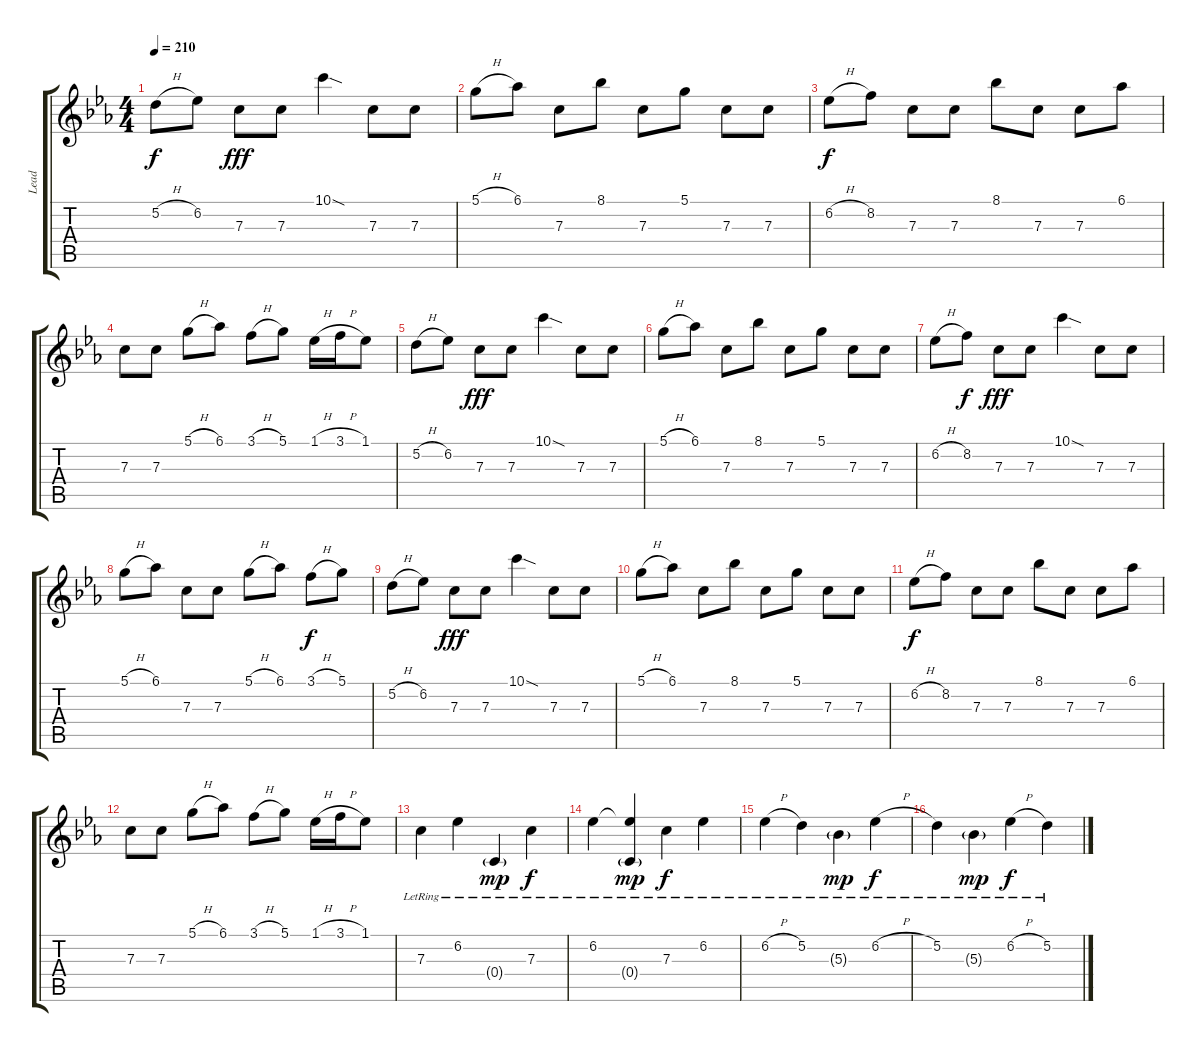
\track ("Lead" "Lead") {instrument overdrivenguitar}
\staff {score tabs}
\tuning (D4 A3 F3 C3 G2 C2) {hide}
\ts (4 4)
\tempo 210
\clef g2
\ks cminor
5.2{h}.8{dy f} 6.2.8 7.3.8{dy fff} 7.3.8 10.1{sod}.4 7.3.8 7.3.8 |
5.1{h}.8 6.1.8 7.3.8 8.1.8 7.3.8 5.1.8 7.3.8 7.3.8 |
6.2{h}.8{dy f} 8.2.8 7.3.8 7.3.8 8.1.8 7.3.8 7.3.8 6.1.8 |
7.3.8 7.3.8 5.1{h}.8 6.1.8 3.1{h}.8 5.1.8 1.1{h}.16 3.1{h}.16 1.1.8 |
5.2{h}.8{volume 13} 6.2.8 7.3.8{dy fff} 7.3.8 10.1{sod}.4 7.3.8 7.3.8 |
5.1{h}.8 6.1.8 7.3.8 8.1.8 7.3.8 5.1.8 7.3.8 7.3.8 |
6.2{h}.8 8.2.8{dy f} 7.3.8{dy fff} 7.3.8 10.1{sod}.4 7.3.8 7.3.8 |
5.1{h}.8 6.1.8 7.3.8 7.3.8 5.1{h}.8 6.1.8 3.1{h}.8{dy f} 5.1.8 |
5.2{h}.8 6.2.8 7.3.8{dy fff} 7.3.8 10.1{sod}.4 7.3.8 7.3.8 |
5.1{h}.8 6.1.8 7.3.8 8.1.8 7.3.8 5.1.8 7.3.8 7.3.8 |
6.2{h}.8{dy f} 8.2.8 7.3.8 7.3.8 8.1.8 7.3.8 7.3.8 6.1.8 |
7.3.8 7.3.8 5.1{h}.8 6.1.8 3.1{h}.8 5.1.8 1.1{h}.16 3.1{h}.16 1.1.8 |
7.3{lr}.4 6.2{lr}.4 0.4{g lr}.4{dy mp} 7.3{lr}.4{dy f} |
6.2{lr}.4 (6.2{t} 0.4{g lr}).4{dy mp} 7.3{lr}.4{dy f} 6.2{lr}.4 |
6.2{h lr}.4 5.2{lr}.4 5.3{g lr}.4{dy mp} 6.2{h lr}.4{dy f} |
5.2{lr}.4 5.3{g lr}.4{dy mp} 6.2{h lr}.4{dy f} 5.2{lr}.4
